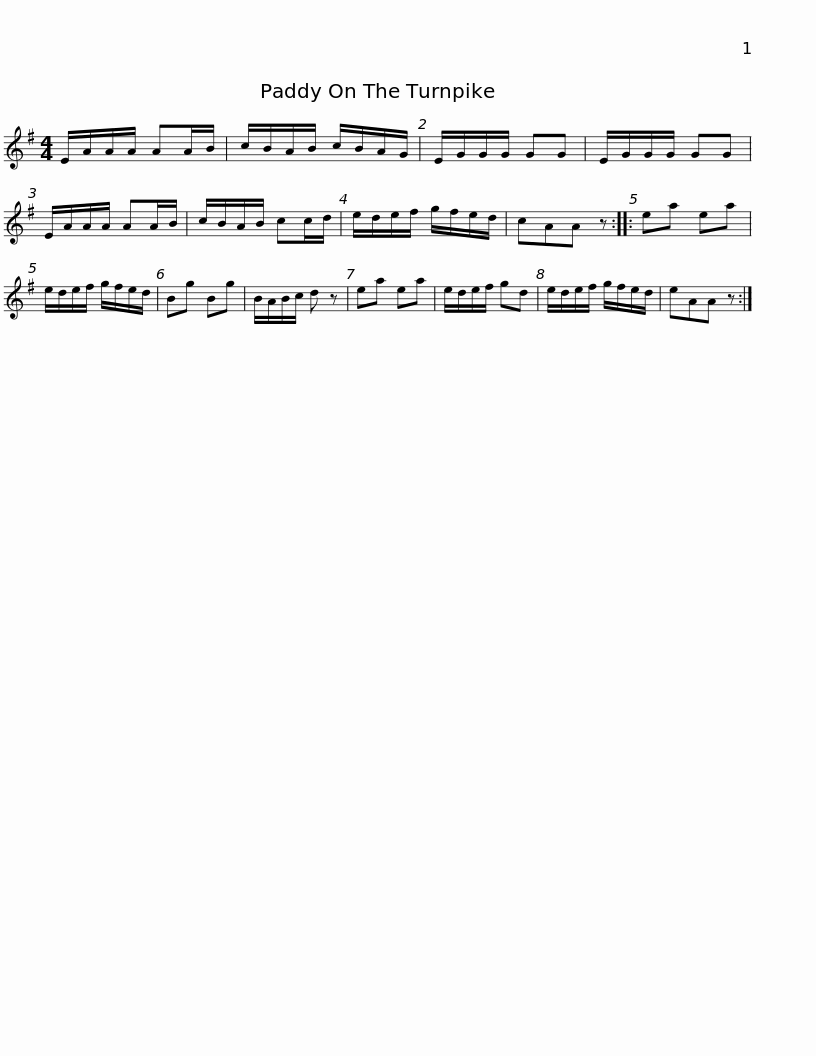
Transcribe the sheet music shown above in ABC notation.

X:1
L:1/8
M:4/4
I:linebreak $
K:G
V:1 treble
V:1
 E/A/A/A/ AA/B/ | c/B/A/B/ c/B/A/G/ | E/G/G/G/ GG | E/G/G/G/ GG | E/A/A/A/ AA/B/ | %5
 c/B/A/B/ cc/d/ | e/d/e/f/ g/f/e/d/ |$ cAA z :: ea ea | e/d/e/f/ g/f/e/d/ | %10
 Bg Bg | B/A/B/c/ d z | ea ea | e/d/e/f/ gd | e/d/e/f/ g/f/e/d/ |$ %15
 eAA z :| %16
